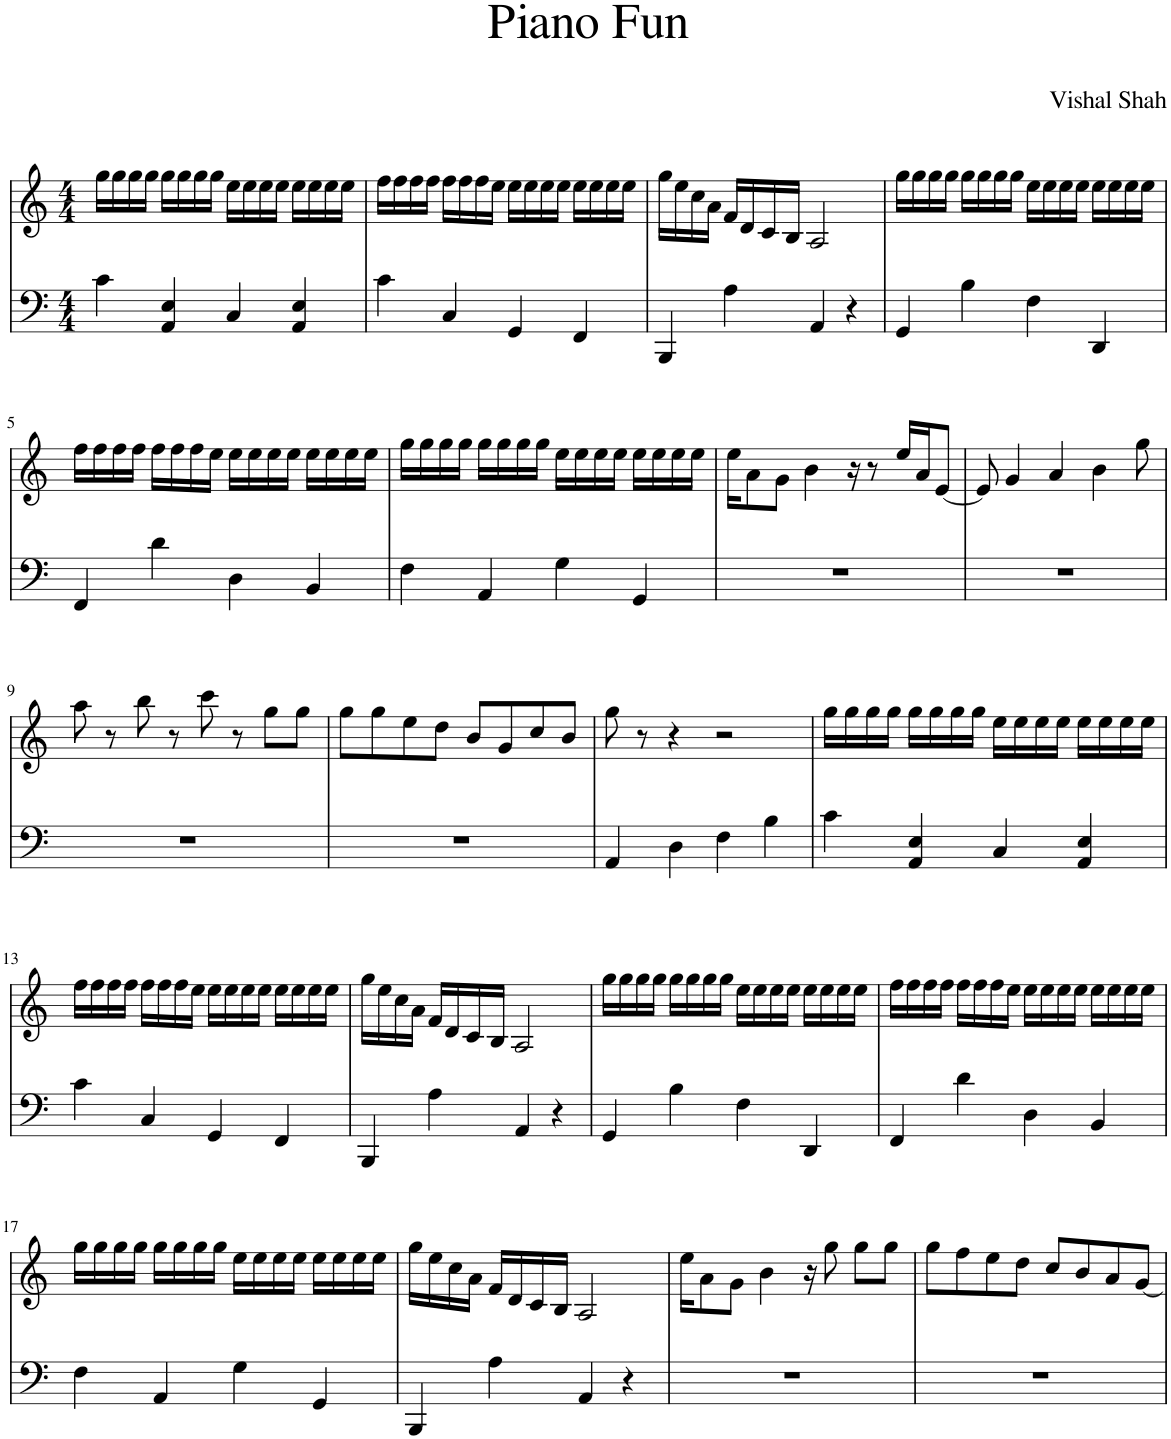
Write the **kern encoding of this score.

**kern	**kern
*part1	*part1
*staff2	*staff1
*I"Piano	*
*I'Pno.	*
*clefF4	*clefG2
*k[]	*k[]
*M4/4	*M4/4
=1	=1
4c\	16gg\LL
.	16gg\
.	16gg\
.	16gg\JJ
4AA/ 4E/	16gg\LL
.	16gg\
.	16gg\
.	16gg\JJ
4C/	16ee\LL
.	16ee\
.	16ee\
.	16ee\JJ
4AA/ 4E/	16ee\LL
.	16ee\
.	16ee\
.	16ee\JJ
=2	=2
4c\	16ff\LL
.	16ff\
.	16ff\
.	16ff\JJ
4C/	16ff\LL
.	16ff\
.	16ff\
.	16ee\JJ
4GG/	16ee\LL
.	16ee\
.	16ee\
.	16ee\JJ
4FF/	16ee\LL
.	16ee\
.	16ee\
.	16ee\JJ
=3	=3
4BBB/	16gg\LL
.	16ee\
.	16cc\
.	16a\JJ
4A\	16f/LL
.	16d/
.	16c/
.	16B/JJ
4AA/	2A/
4r	.
=4	=4
4GG/	16gg\LL
.	16gg\
.	16gg\
.	16gg\JJ
4B\	16gg\LL
.	16gg\
.	16gg\
.	16gg\JJ
4F\	16ee\LL
.	16ee\
.	16ee\
.	16ee\JJ
4DD/	16ee\LL
.	16ee\
.	16ee\
.	16ee\JJ
!!LO:LB:g=z
=5	=5
4FF/	16ff\LL
.	16ff\
.	16ff\
.	16ff\JJ
4d\	16ff\LL
.	16ff\
.	16ff\
.	16ee\JJ
4D\	16ee\LL
.	16ee\
.	16ee\
.	16ee\JJ
4BB/	16ee\LL
.	16ee\
.	16ee\
.	16ee\JJ
=6	=6
4F\	16gg\LL
.	16gg\
.	16gg\
.	16gg\JJ
4AA/	16gg\LL
.	16gg\
.	16gg\
.	16gg\JJ
4G\	16ee\LL
.	16ee\
.	16ee\
.	16ee\JJ
4GG/	16ee\LL
.	16ee\
.	16ee\
.	16ee\JJ
=7	=7
1r	16ee\KL
.	8a\
.	8g\J
.	4b\
.	16r
.	8r
.	16ee/LL
.	16a/J
.	[8e/J
=8	=8
1r	8e/]
.	4g/
.	4a/
.	4b\
.	8gg\
!!LO:LB:g=z
=9	=9
1r	8aa\
.	8r
.	8bb\
.	8r
.	8ccc\
.	8r
.	8gg\L
.	8gg\J
=10	=10
1r	8gg\L
.	8gg\
.	8ee\
.	8dd\J
.	8b/L
.	8g/
.	8cc/
.	8b/J
=11	=11
4AA/	8gg\
.	8r
4D\	4r
4F\	2r
4B\	.
=12	=12
4c\	16gg\LL
.	16gg\
.	16gg\
.	16gg\JJ
4AA/ 4E/	16gg\LL
.	16gg\
.	16gg\
.	16gg\JJ
4C/	16ee\LL
.	16ee\
.	16ee\
.	16ee\JJ
4AA/ 4E/	16ee\LL
.	16ee\
.	16ee\
.	16ee\JJ
!!LO:LB:g=z
=13	=13
4c\	16ff\LL
.	16ff\
.	16ff\
.	16ff\JJ
4C/	16ff\LL
.	16ff\
.	16ff\
.	16ee\JJ
4GG/	16ee\LL
.	16ee\
.	16ee\
.	16ee\JJ
4FF/	16ee\LL
.	16ee\
.	16ee\
.	16ee\JJ
=14	=14
4BBB/	16gg\LL
.	16ee\
.	16cc\
.	16a\JJ
4A\	16f/LL
.	16d/
.	16c/
.	16B/JJ
4AA/	2A/
4r	.
=15	=15
4GG/	16gg\LL
.	16gg\
.	16gg\
.	16gg\JJ
4B\	16gg\LL
.	16gg\
.	16gg\
.	16gg\JJ
4F\	16ee\LL
.	16ee\
.	16ee\
.	16ee\JJ
4DD/	16ee\LL
.	16ee\
.	16ee\
.	16ee\JJ
=16	=16
4FF/	16ff\LL
.	16ff\
.	16ff\
.	16ff\JJ
4d\	16ff\LL
.	16ff\
.	16ff\
.	16ee\JJ
4D\	16ee\LL
.	16ee\
.	16ee\
.	16ee\JJ
4BB/	16ee\LL
.	16ee\
.	16ee\
.	16ee\JJ
!!LO:LB:g=z
=17	=17
4F\	16gg\LL
.	16gg\
.	16gg\
.	16gg\JJ
4AA/	16gg\LL
.	16gg\
.	16gg\
.	16gg\JJ
4G\	16ee\LL
.	16ee\
.	16ee\
.	16ee\JJ
4GG/	16ee\LL
.	16ee\
.	16ee\
.	16ee\JJ
=18	=18
4BBB/	16gg\LL
.	16ee\
.	16cc\
.	16a\JJ
4A\	16f/LL
.	16d/
.	16c/
.	16B/JJ
4AA/	2A/
4r	.
=19	=19
1r	16ee\KL
.	8a\
.	8g\J
.	4b\
.	16r
.	8gg\
.	8gg\L
.	8gg\J
=20	=20
1r	8gg\L
.	8ff\
.	8ee\
.	8dd\J
.	8cc/L
.	8b/
.	8a/
.	[8g/J
=	=
*-	*-
